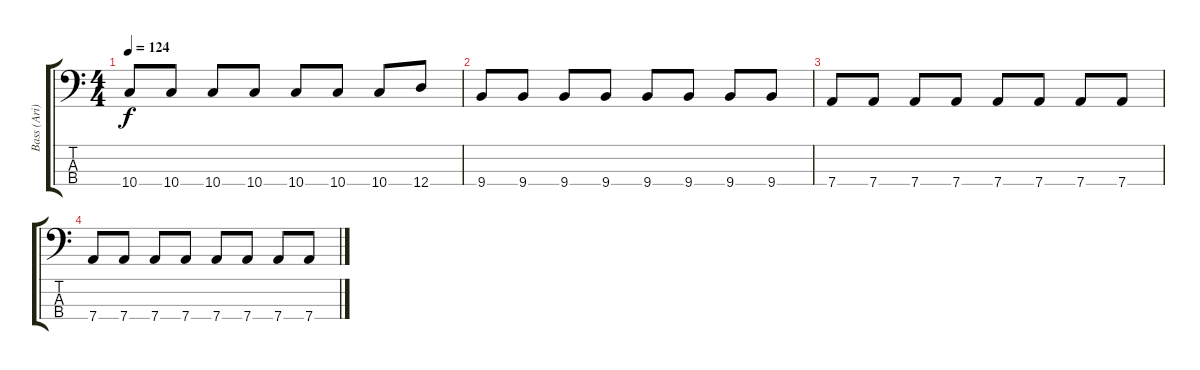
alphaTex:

\track ("Bass (Ari)" "Bass (Ari)") {instrument electricbassfinger}
\staff {score tabs}
\tuning (G2 D2 A1 D1) {hide}
\ts (4 4)
\tempo 124
\clef f4
\ks c
10.4.8{dy f volume 3} 10.4.8 10.4.8 10.4.8 10.4.8 10.4.8 10.4.8 12.4.8 |
9.4.8 9.4.8 9.4.8 9.4.8 9.4.8 9.4.8 9.4.8 9.4.8 |
7.4.8 7.4.8 7.4.8 7.4.8 7.4.8 7.4.8 7.4.8 7.4.8 |
7.4.8 7.4.8 7.4.8 7.4.8 7.4.8 7.4.8 7.4.8 7.4.8
